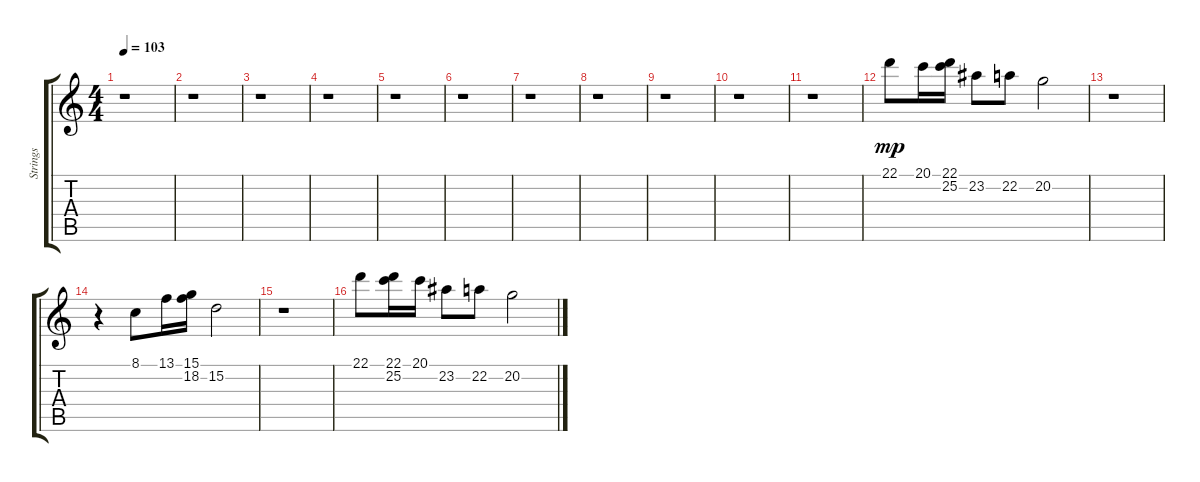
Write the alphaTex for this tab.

\track ("Strings" "Strings") {instrument stringensemble2}
\staff {score tabs}
\tuning (E4 B3 G3 D3 A2 E2) {hide}
\ts (4 4)
\tempo 103
\clef g2
\ks c
r.1{dy f} |
r.1 |
r.1 |
r.1 |
r.1 |
r.1 |
r.1 |
r.1 |
r.1 |
r.1 |
r.1 |
22.1.8{dy mp} 20.1.16 (22.1 25.2).16 23.2.8 22.2.8 20.2.2 |
r.1 |
r.4 8.1.8 13.1.16 (15.1 18.2).16 15.2.2 |
r.1 |
22.1.8 (22.1 25.2).16 20.1.16 23.2.8 22.2.8 20.2.2
